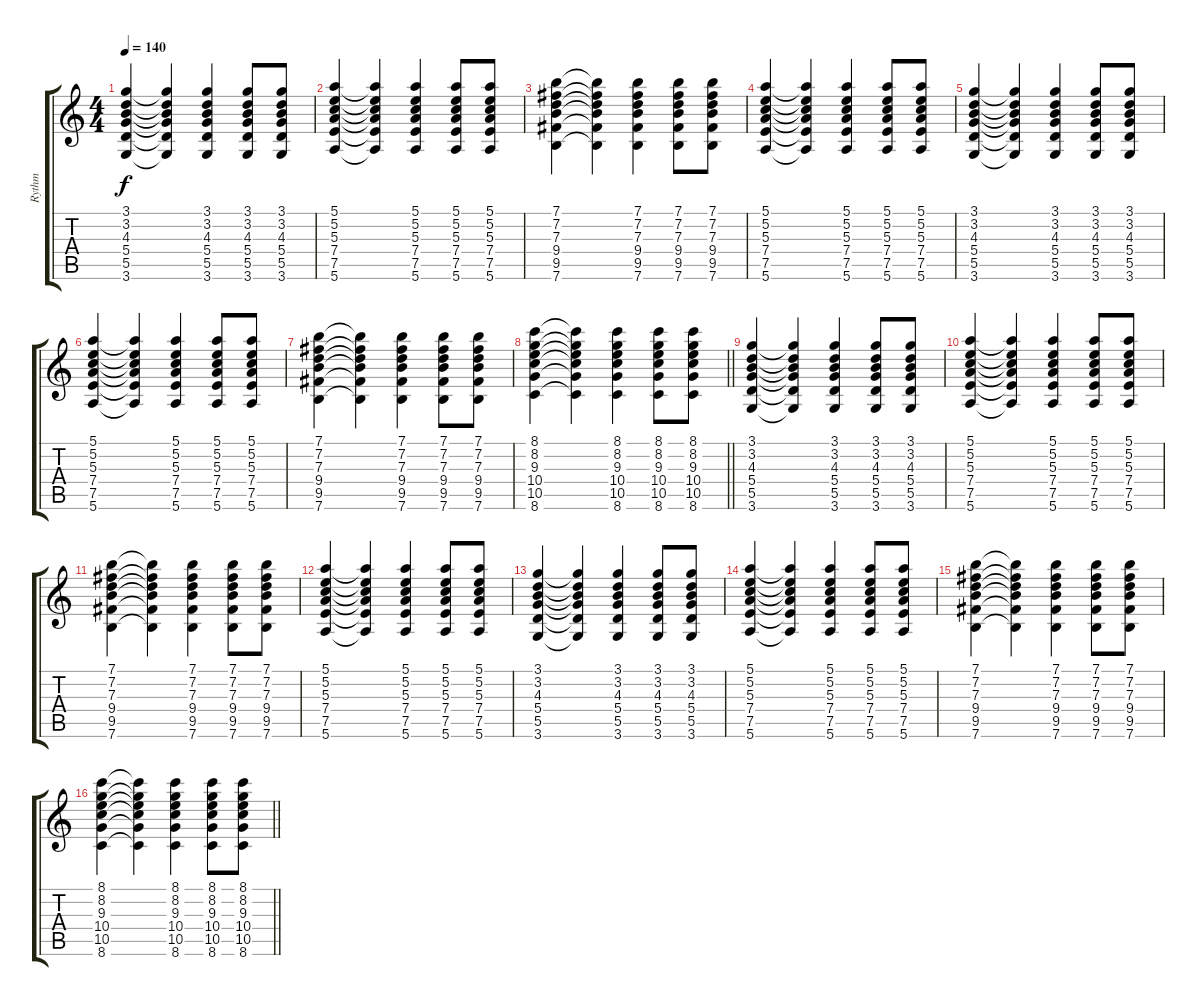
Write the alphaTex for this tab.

\track ("Rythm" "Rythm") {instrument acousticguitarsteel}
\staff {score tabs}
\tuning (E4 B3 G3 D3 A2 E2) {hide}
\ts (4 4)
\tempo 140
\clef g2
\ks c
(3.1 3.2 4.3 5.4 5.5 3.6).4{dy f} (3.1{t} 3.2{t} 4.3{t} 5.4{t} 5.5{t} 3.6{t}).4 (3.1 3.2 4.3 5.4 5.5 3.6).4 (3.1 3.2 4.3 5.4 5.5 3.6).8 (3.1 3.2 4.3 5.4 5.5 3.6).8 |
(5.1 5.2 5.3 7.4 7.5 5.6).4 (5.1{t} 5.2{t} 5.3{t} 7.4{t} 7.5{t} 5.6{t}).4 (5.1 5.2 5.3 7.4 7.5 5.6).4 (5.1 5.2 5.3 7.4 7.5 5.6).8 (5.1 5.2 5.3 7.4 7.5 5.6).8 |
(7.1 7.2 7.3 9.4 9.5 7.6).4 (7.1{t} 7.2{t} 7.3{t} 9.4{t} 9.5{t} 7.6{t}).4 (7.1 7.2 7.3 9.4 9.5 7.6).4 (7.1 7.2 7.3 9.4 9.5 7.6).8 (7.1 7.2 7.3 9.4 9.5 7.6).8 |
(5.1 5.2 5.3 7.4 7.5 5.6).4 (5.1{t} 5.2{t} 5.3{t} 7.4{t} 7.5{t} 5.6{t}).4 (5.1 5.2 5.3 7.4 7.5 5.6).4 (5.1 5.2 5.3 7.4 7.5 5.6).8 (5.1 5.2 5.3 7.4 7.5 5.6).8 |
(3.1 3.2 4.3 5.4 5.5 3.6).4 (3.1{t} 3.2{t} 4.3{t} 5.4{t} 5.5{t} 3.6{t}).4 (3.1 3.2 4.3 5.4 5.5 3.6).4 (3.1 3.2 4.3 5.4 5.5 3.6).8 (3.1 3.2 4.3 5.4 5.5 3.6).8 |
(5.1 5.2 5.3 7.4 7.5 5.6).4 (5.1{t} 5.2{t} 5.3{t} 7.4{t} 7.5{t} 5.6{t}).4 (5.1 5.2 5.3 7.4 7.5 5.6).4 (5.1 5.2 5.3 7.4 7.5 5.6).8 (5.1 5.2 5.3 7.4 7.5 5.6).8 |
(7.1 7.2 7.3 9.4 9.5 7.6).4 (7.1{t} 7.2{t} 7.3{t} 9.4{t} 9.5{t} 7.6{t}).4 (7.1 7.2 7.3 9.4 9.5 7.6).4 (7.1 7.2 7.3 9.4 9.5 7.6).8 (7.1 7.2 7.3 9.4 9.5 7.6).8 |
\barLineRight lightlight
(8.1 8.2 9.3 10.4 10.5 8.6).4 (8.1{t} 8.2{t} 9.3{t} 10.4{t} 10.5{t} 8.6{t}).4 (8.1 8.2 9.3 10.4 10.5 8.6).4 (8.1 8.2 9.3 10.4 10.5 8.6).8 (8.1 8.2 9.3 10.4 10.5 8.6).8 |
\section ("" "")
(3.1 3.2 4.3 5.4 5.5 3.6).4 (3.1{t} 3.2{t} 4.3{t} 5.4{t} 5.5{t} 3.6{t}).4 (3.1 3.2 4.3 5.4 5.5 3.6).4 (3.1 3.2 4.3 5.4 5.5 3.6).8 (3.1 3.2 4.3 5.4 5.5 3.6).8 |
(5.1 5.2 5.3 7.4 7.5 5.6).4 (5.1{t} 5.2{t} 5.3{t} 7.4{t} 7.5{t} 5.6{t}).4 (5.1 5.2 5.3 7.4 7.5 5.6).4 (5.1 5.2 5.3 7.4 7.5 5.6).8 (5.1 5.2 5.3 7.4 7.5 5.6).8 |
(7.1 7.2 7.3 9.4 9.5 7.6).4 (7.1{t} 7.2{t} 7.3{t} 9.4{t} 9.5{t} 7.6{t}).4 (7.1 7.2 7.3 9.4 9.5 7.6).4 (7.1 7.2 7.3 9.4 9.5 7.6).8 (7.1 7.2 7.3 9.4 9.5 7.6).8 |
(5.1 5.2 5.3 7.4 7.5 5.6).4 (5.1{t} 5.2{t} 5.3{t} 7.4{t} 7.5{t} 5.6{t}).4 (5.1 5.2 5.3 7.4 7.5 5.6).4 (5.1 5.2 5.3 7.4 7.5 5.6).8 (5.1 5.2 5.3 7.4 7.5 5.6).8 |
(3.1 3.2 4.3 5.4 5.5 3.6).4 (3.1{t} 3.2{t} 4.3{t} 5.4{t} 5.5{t} 3.6{t}).4 (3.1 3.2 4.3 5.4 5.5 3.6).4 (3.1 3.2 4.3 5.4 5.5 3.6).8 (3.1 3.2 4.3 5.4 5.5 3.6).8 |
(5.1 5.2 5.3 7.4 7.5 5.6).4 (5.1{t} 5.2{t} 5.3{t} 7.4{t} 7.5{t} 5.6{t}).4 (5.1 5.2 5.3 7.4 7.5 5.6).4 (5.1 5.2 5.3 7.4 7.5 5.6).8 (5.1 5.2 5.3 7.4 7.5 5.6).8 |
(7.1 7.2 7.3 9.4 9.5 7.6).4 (7.1{t} 7.2{t} 7.3{t} 9.4{t} 9.5{t} 7.6{t}).4 (7.1 7.2 7.3 9.4 9.5 7.6).4 (7.1 7.2 7.3 9.4 9.5 7.6).8 (7.1 7.2 7.3 9.4 9.5 7.6).8 |
\barLineRight lightlight
(8.1 8.2 9.3 10.4 10.5 8.6).4 (8.1{t} 8.2{t} 9.3{t} 10.4{t} 10.5{t} 8.6{t}).4 (8.1 8.2 9.3 10.4 10.5 8.6).4 (8.1 8.2 9.3 10.4 10.5 8.6).8 (8.1 8.2 9.3 10.4 10.5 8.6).8
